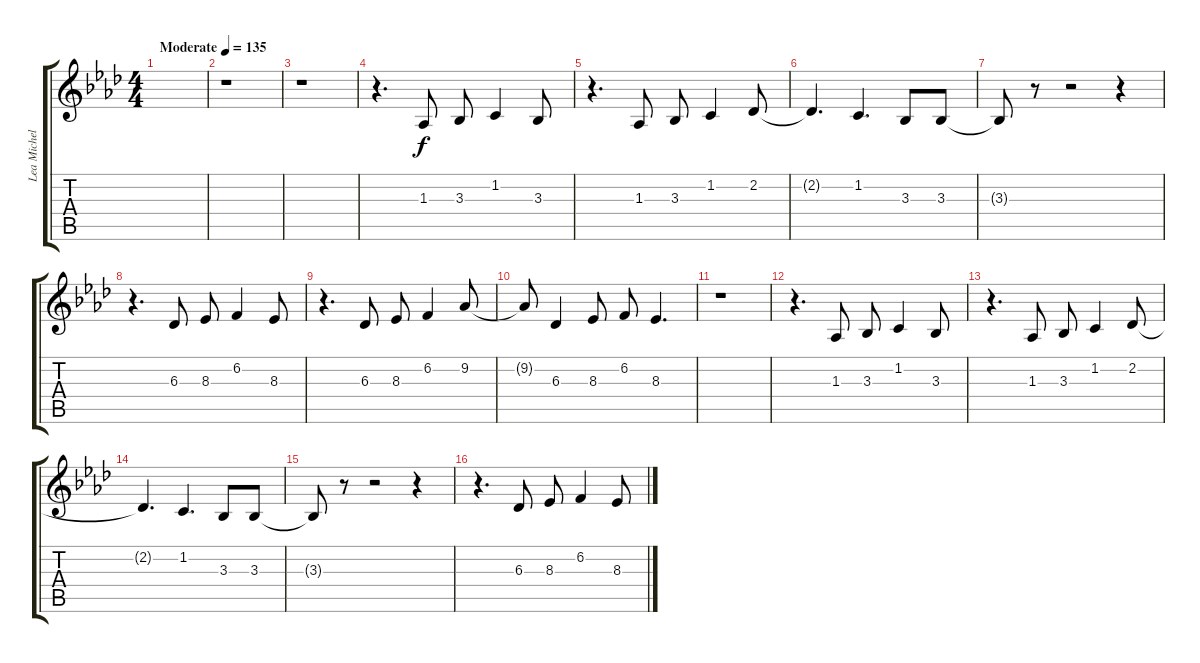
\track ("Lea Michele" "Lea Michel") {instrument flute}
\staff {score tabs}
\tuning (E4 B3 G3 D3 A2 E2) {hide}
\ts (4 4)
\tempo (135 "Moderate")
\clef g2
\ks ab
|
r.1 |
r.1 |
r.4{d} 1.3.8 3.3.8 1.2.4 3.3.8 |
r.4{d} 1.3.8 3.3.8 1.2.4 2.2.8 |
2.2{t}.4{d} 1.2.4{d} 3.3.8 3.3.8 |
3.3{t}.8 r.8 r.2 r.4 |
r.4{d} 6.3.8 8.3.8 6.2.4 8.3.8 |
r.4{d} 6.3.8 8.3.8 6.2.4 9.2.8 |
9.2{t}.8 6.3.4 8.3.8 6.2.8 8.3.4{d} |
r.1 |
r.4{d} 1.3.8 3.3.8 1.2.4 3.3.8 |
r.4{d} 1.3.8 3.3.8 1.2.4 2.2.8 |
2.2{t}.4{d} 1.2.4{d} 3.3.8 3.3.8 |
3.3{t}.8 r.8 r.2 r.4 |
r.4{d} 6.3.8 8.3.8 6.2.4 8.3.8
